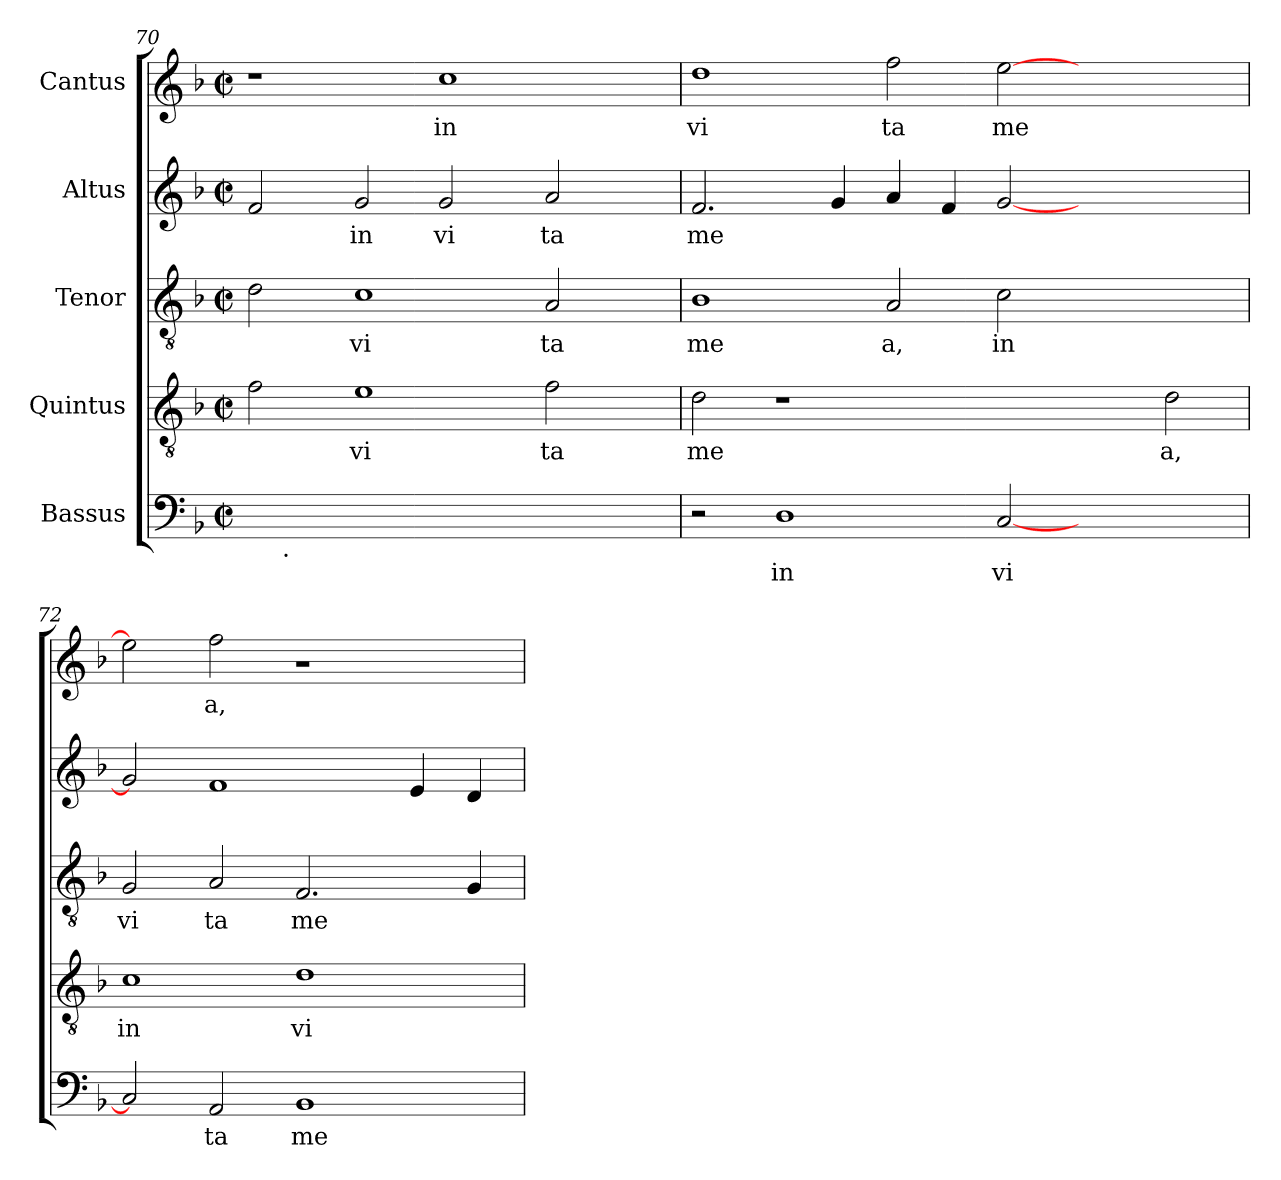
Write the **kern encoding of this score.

**kern	**text	**kern	**text	**kern	**text	**kern	**text	**kern	**text
*part5	*part5	*part4	*part4	*part3	*part3	*part2	*part2	*part1	*part1
*staff5	*staff5	*staff4	*staff4	*staff3	*staff3	*staff2	*staff2	*staff1	*staff1
*I"Bassus	*	*I"Quintus	*	*I"Tenor	*	*I"Altus	*	*I"Cantus	*
*clefF4	*	*clefGv2	*	*clefGv2	*	*clefG2	*	*clefG2	*
*k[b-]	*	*k[b-]	*	*k[b-]	*	*k[b-]	*	*k[b-]	*
*F:	*	*F:	*	*F:	*	*F:	*	*F:	*
*M2/2	*	*M2/2	*	*M2/2	*	*M2/2	*	*M2/2	*
*met(c|)	*	*met(c|)	*	*met(c|)	*	*met(c|)	*	*met(c|)	*
=70	=70	=70	=70	=70	=70	=70	=70	=70	=70
16..ryy	.	2f\	.	2d\	.	2f/	.	1r	.
!LO:TX:b:t=.	!	!	!	!	!	!	!	!	!
1ryy	.	.	.	.	.	.	.	.	.
!	!	!	!LO:LY:b:cj	!	!LO:LY:b:cj	!	!LO:LY:b:cj	!	!
.	.	1e	vi	1c	vi	2g/	in	.	.
!	!	!	!	!	!	!	!LO:LY:b:cj	!	!LO:LY:b:cj
.	.	.	.	.	.	2g/	vi	1cc	in
2ryy	.	.	.	.	.	.	.	.	.
!	!	!	!LO:LY:b:cj	!	!LO:LY:b:cj	!	!LO:LY:b:cj	!	!
.	.	2f\	ta	2A/	ta	2a/	ta	.	.
4ryy	.	.	.	.	.	.	.	.	.
8ryy	.	.	.	.	.	.	.	.	.
64ryy	.	.	.	.	.	.	.	.	.
=71	=71	=71	=71	=71	=71	=71	=71	=71	=71
!	!	!	!LO:LY:b:cj	!	!LO:LY:b:cj	!	!LO:LY:b	!	!LO:LY:b:cj
2r	.	2d\	me	1B-	me	2.f/	me	1dd	vi
!	!LO:LY:b:cj	!LO:N:vis=1	!	!	!	!	!	!	!
1D	in	0r	.	.	.	.	.	.	.
.	.	.	.	.	.	4g/	.	.	.
!	!	!	!	!	!LO:LY:b:cj	!	!	!	!LO:LY:b:cj
.	.	.	.	2A/	a,	4a/	.	2ff\	ta
.	.	.	.	.	.	4f/	.	.	.
!	!LO:LY:b:cj	!	!	!	!LO:LY:b:cj	!	!	!	!LO:LY:b
[<2C/	vi	.	.	2c\	in	[<2g/	.	[>2ee\	me
1ryy	.	.	.	1ryy	.	1ryy	.	1ryy	.
!	!	!	!LO:LY:b:cj	!	!	!	!	!	!
.	.	2d\	a,	.	.	.	.	.	.
=72	=72	=72	=72	=72	=72	=72	=72	=72	=72
!	!	!	!LO:LY:b:cj	!	!LO:LY:b:cj	!	!	!	!
2C/]	.	1c	in	2G/	vi	2g/]	.	2ee\]	.
!	!LO:LY:b:cj	!	!	!	!LO:LY:b:cj	!	!	!	!LO:LY:b:cj
2AA/	ta	.	.	2A/	ta	1f	.	2ff\	a,
!	!LO:LY:b:cj	!	!LO:LY:b:cj	!	!LO:LY:b	!	!	!LO:N:vis=1	!
1BB-	me	1d	vi	2.F/	me	.	.	4ra	.
.	.	.	.	.	.	.	.	2.ryy	.
.	.	.	.	.	.	4e/	.	.	.
.	.	.	.	4G/	.	4d/	.	.	.
=	=	=	=	=	=	=	=	=	=
*-	*-	*-	*-	*-	*-	*-	*-	*-	*-
